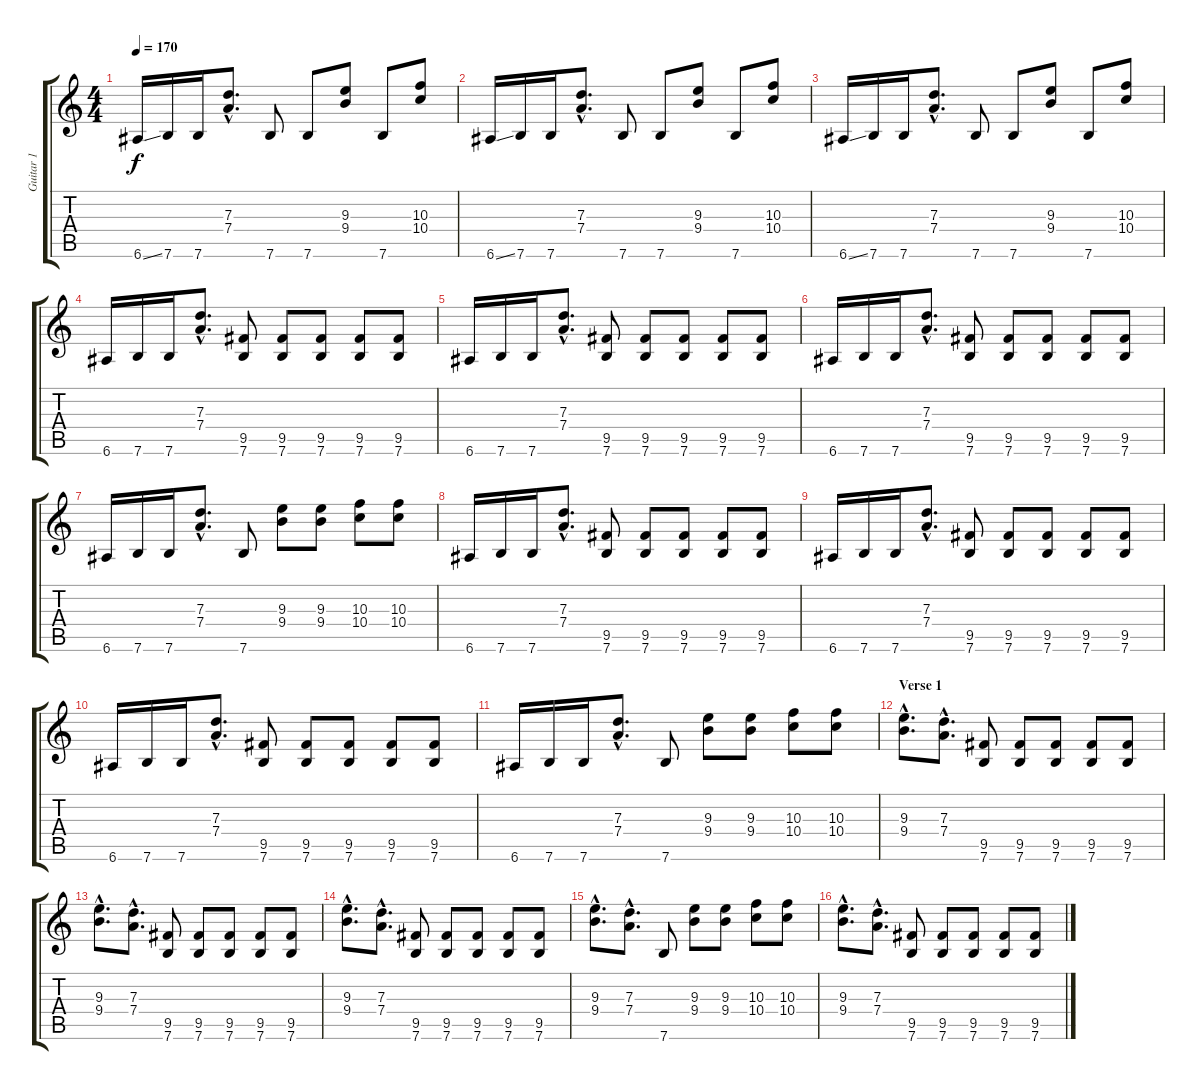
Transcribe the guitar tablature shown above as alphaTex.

\track ("Guitar 1" "Guitar 1") {instrument distortionguitar}
\staff {score tabs}
\tuning (E4 B3 G3 D3 A2 E2) {hide}
\ts (4 4)
\tempo 170
\clef g2
\ks c
6.6{ss}.16{dy f} 7.6.16 7.6.16 (7.3{hac} 7.4{hac}).8{d} 7.6.8 7.6.8 (9.3 9.4).8 7.6.8 (10.3 10.4).8 |
6.6{ss}.16 7.6.16 7.6.16 (7.3{hac} 7.4{hac}).8{d} 7.6.8 7.6.8 (9.3 9.4).8 7.6.8 (10.3 10.4).8 |
6.6{ss}.16 7.6.16 7.6.16 (7.3{hac} 7.4{hac}).8{d} 7.6.8 7.6.8 (9.3 9.4).8 7.6.8 (10.3 10.4).8 |
6.6.16 7.6.16 7.6.16 (7.3{hac} 7.4{hac}).8{d} (9.5 7.6).8 (9.5 7.6).8 (9.5 7.6).8 (9.5 7.6).8 (9.5 7.6).8 |
6.6.16 7.6.16 7.6.16 (7.3{hac} 7.4{hac}).8{d} (9.5 7.6).8 (9.5 7.6).8 (9.5 7.6).8 (9.5 7.6).8 (9.5 7.6).8 |
6.6.16 7.6.16 7.6.16 (7.3{hac} 7.4{hac}).8{d} (9.5 7.6).8 (9.5 7.6).8 (9.5 7.6).8 (9.5 7.6).8 (9.5 7.6).8 |
6.6.16 7.6.16 7.6.16 (7.3{hac} 7.4{hac}).8{d} 7.6.8 (9.3 9.4).8 (9.3 9.4).8 (10.3 10.4).8 (10.3 10.4).8 |
6.6.16 7.6.16 7.6.16 (7.3{hac} 7.4{hac}).8{d} (9.5 7.6).8 (9.5 7.6).8 (9.5 7.6).8 (9.5 7.6).8 (9.5 7.6).8 |
6.6.16 7.6.16 7.6.16 (7.3{hac} 7.4{hac}).8{d} (9.5 7.6).8 (9.5 7.6).8 (9.5 7.6).8 (9.5 7.6).8 (9.5 7.6).8 |
6.6.16 7.6.16 7.6.16 (7.3{hac} 7.4{hac}).8{d} (9.5 7.6).8 (9.5 7.6).8 (9.5 7.6).8 (9.5 7.6).8 (9.5 7.6).8 |
6.6.16 7.6.16 7.6.16 (7.3{hac} 7.4{hac}).8{d} 7.6.8 (9.3 9.4).8 (9.3 9.4).8 (10.3 10.4).8 (10.3 10.4).8 |
\section ("" "Verse 1")
(9.3{hac} 9.4{hac}).8{d} (7.3{hac} 7.4{hac}).8{d} (9.5 7.6).8 (9.5 7.6).8 (9.5 7.6).8 (9.5 7.6).8 (9.5 7.6).8 |
(9.3{hac} 9.4{hac}).8{d} (7.3{hac} 7.4{hac}).8{d} (9.5 7.6).8 (9.5 7.6).8 (9.5 7.6).8 (9.5 7.6).8 (9.5 7.6).8 |
(9.3{hac} 9.4{hac}).8{d} (7.3{hac} 7.4{hac}).8{d} (9.5 7.6).8 (9.5 7.6).8 (9.5 7.6).8 (9.5 7.6).8 (9.5 7.6).8 |
(9.3{hac} 9.4{hac}).8{d} (7.3{hac} 7.4{hac}).8{d} 7.6.8 (9.3 9.4).8 (9.3 9.4).8 (10.3 10.4).8 (10.3 10.4).8 |
(9.3{hac} 9.4{hac}).8{d} (7.3{hac} 7.4{hac}).8{d} (9.5 7.6).8 (9.5 7.6).8 (9.5 7.6).8 (9.5 7.6).8 (9.5 7.6).8
